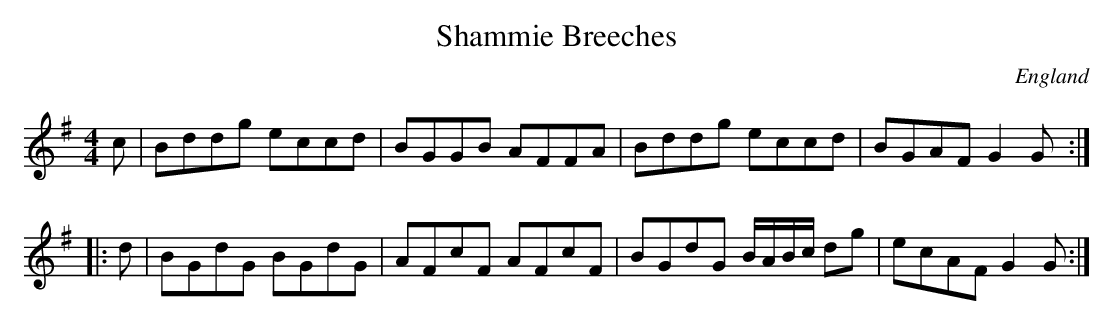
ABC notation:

X:1
T:Shammie Breeches
O:England
M:4/4
K:G
c|\
Bddg eccd | BGGB AFFA | Bddg eccd | BGAF G2G :|*
|:d|\
BGdG BGdG | AFcF AFcF | \
BGdG B/2A/2B/2c/2 dg | ecAF G2G:|**
